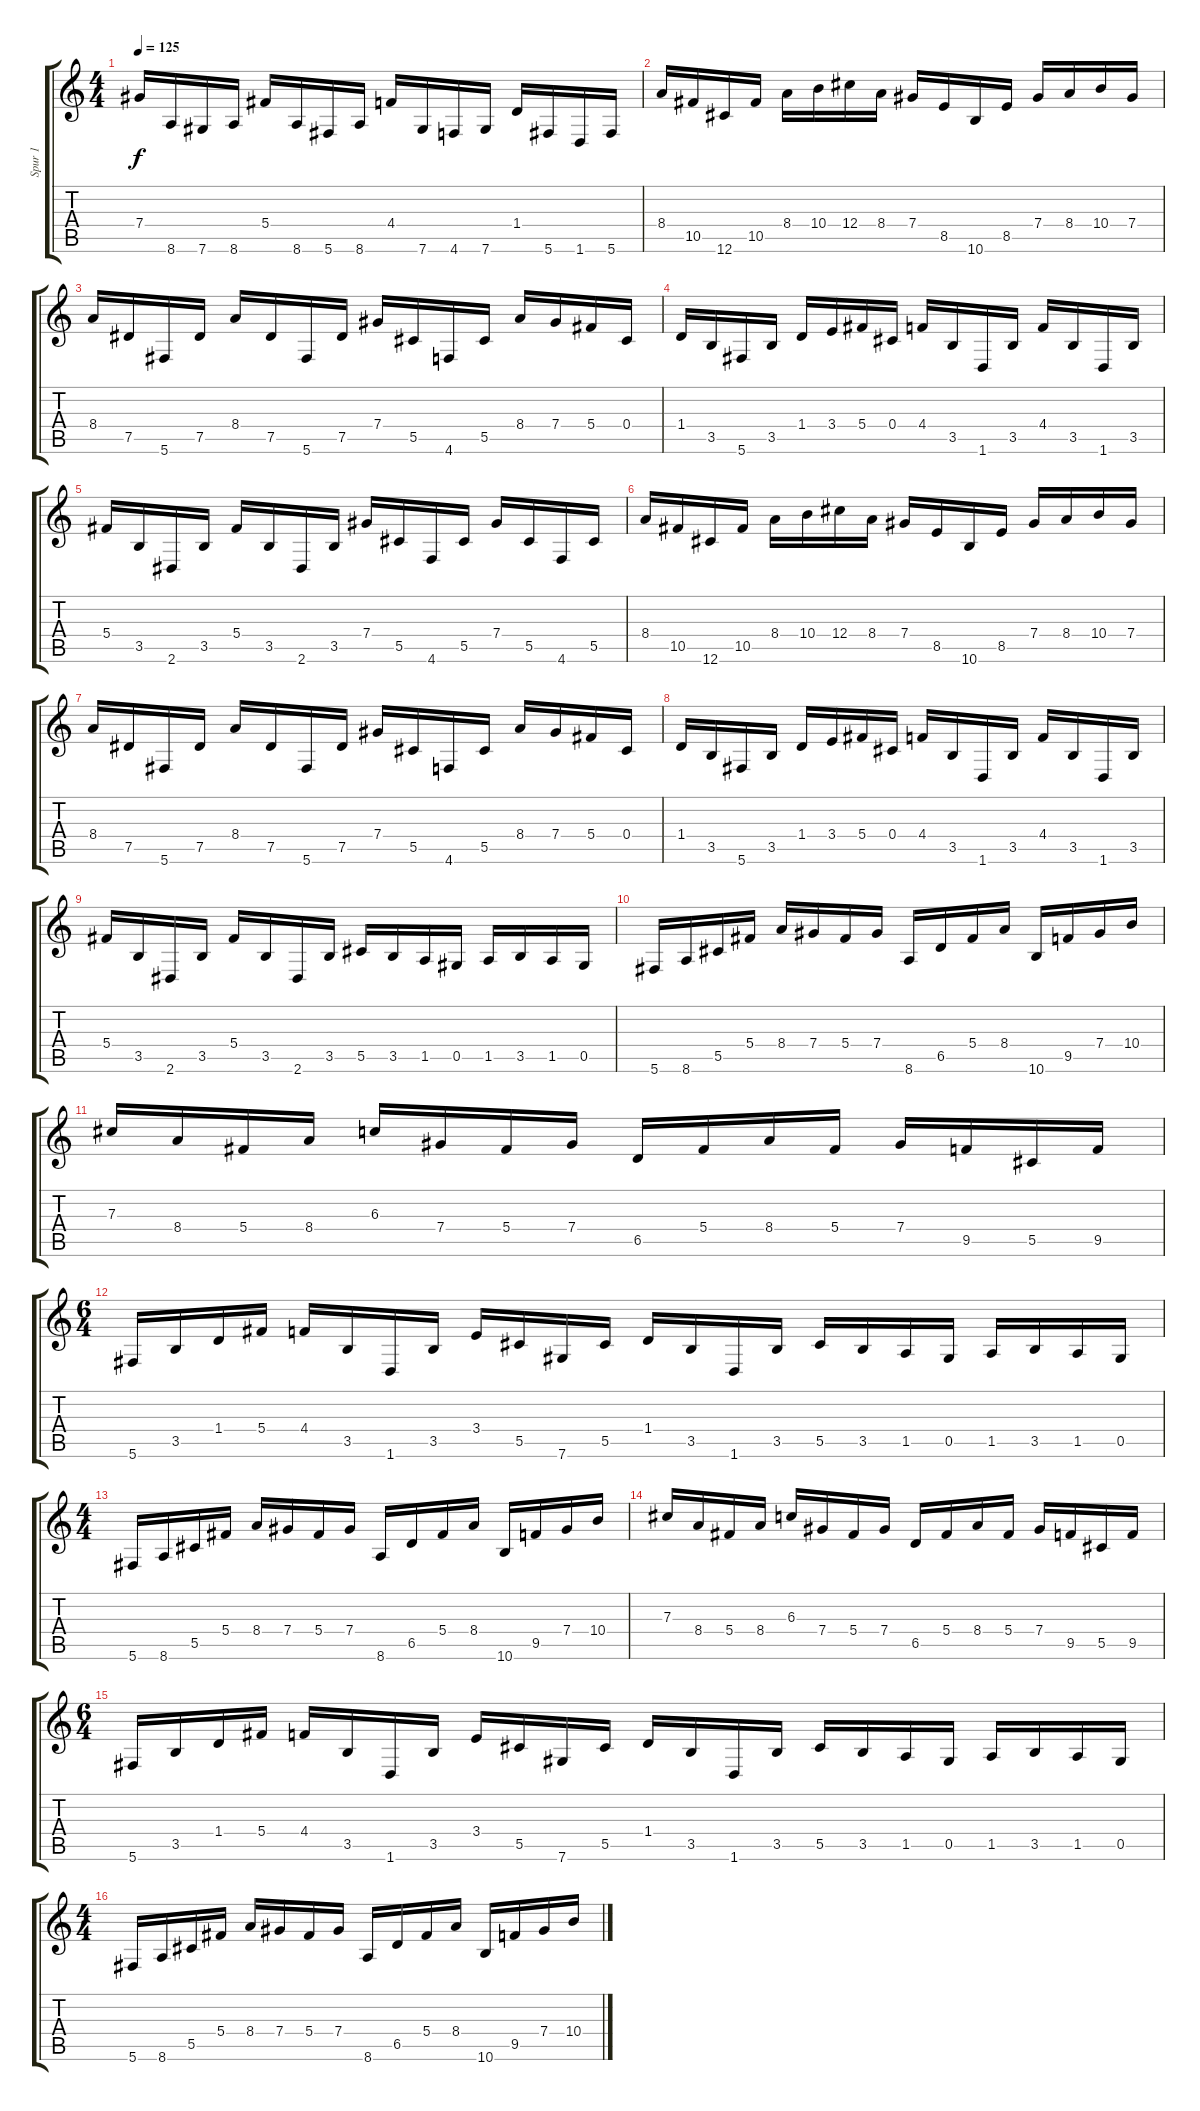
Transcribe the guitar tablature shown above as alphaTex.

\track ("Spur 1" "Spur 1") {instrument overdrivenguitar}
\staff {score tabs}
\tuning (Eb4 Bb3 Gb3 Db3 Ab2 Db2) {hide}
\ts (4 4)
\tempo 125
\clef g2
\ks c
7.4.16{dy f} 8.6.16 7.6.16 8.6.16 5.4.16 8.6.16 5.6.16 8.6.16 4.4.16 7.6.16 4.6.16 7.6.16 1.4.16 5.6.16 1.6.16 5.6.16 |
8.4.16 10.5.16 12.6.16 10.5.16 8.4.16 10.4.16 12.4.16 8.4.16 7.4.16 8.5.16 10.6.16 8.5.16 7.4.16 8.4.16 10.4.16 7.4.16 |
8.4.16 7.5.16 5.6.16 7.5.16 8.4.16 7.5.16 5.6.16 7.5.16 7.4.16 5.5.16 4.6.16 5.5.16 8.4.16 7.4.16 5.4.16 0.4.16 |
1.4.16 3.5.16 5.6.16 3.5.16 1.4.16 3.4.16 5.4.16 0.4.16 4.4.16 3.5.16 1.6.16 3.5.16 4.4.16 3.5.16 1.6.16 3.5.16 |
5.4.16 3.5.16 2.6.16 3.5.16 5.4.16 3.5.16 2.6.16 3.5.16 7.4.16 5.5.16 4.6.16 5.5.16 7.4.16 5.5.16 4.6.16 5.5.16 |
8.4.16 10.5.16 12.6.16 10.5.16 8.4.16 10.4.16 12.4.16 8.4.16 7.4.16 8.5.16 10.6.16 8.5.16 7.4.16 8.4.16 10.4.16 7.4.16 |
8.4.16 7.5.16 5.6.16 7.5.16 8.4.16 7.5.16 5.6.16 7.5.16 7.4.16 5.5.16 4.6.16 5.5.16 8.4.16 7.4.16 5.4.16 0.4.16 |
1.4.16 3.5.16 5.6.16 3.5.16 1.4.16 3.4.16 5.4.16 0.4.16 4.4.16 3.5.16 1.6.16 3.5.16 4.4.16 3.5.16 1.6.16 3.5.16 |
5.4.16 3.5.16 2.6.16 3.5.16 5.4.16 3.5.16 2.6.16 3.5.16 5.5.16 3.5.16 1.5.16 0.5.16 1.5.16 3.5.16 1.5.16 0.5.16 |
5.6.16 8.6.16 5.5.16 5.4.16 8.4.16 7.4.16 5.4.16 7.4.16 8.6.16 6.5.16 5.4.16 8.4.16 10.6.16 9.5.16 7.4.16 10.4.16 |
7.3.16 8.4.16 5.4.16 8.4.16 6.3.16 7.4.16 5.4.16 7.4.16 6.5.16 5.4.16 8.4.16 5.4.16 7.4.16 9.5.16 5.5.16 9.5.16 |
\ts (6 4)
5.6.16 3.5.16 1.4.16 5.4.16 4.4.16 3.5.16 1.6.16 3.5.16 3.4.16 5.5.16 7.6.16 5.5.16 1.4.16 3.5.16 1.6.16 3.5.16 5.5.16 3.5.16 1.5.16 0.5.16 1.5.16 3.5.16 1.5.16 0.5.16 |
\ts (4 4)
5.6.16 8.6.16 5.5.16 5.4.16 8.4.16 7.4.16 5.4.16 7.4.16 8.6.16 6.5.16 5.4.16 8.4.16 10.6.16 9.5.16 7.4.16 10.4.16 |
7.3.16 8.4.16 5.4.16 8.4.16 6.3.16 7.4.16 5.4.16 7.4.16 6.5.16 5.4.16 8.4.16 5.4.16 7.4.16 9.5.16 5.5.16 9.5.16 |
\ts (6 4)
5.6.16 3.5.16 1.4.16 5.4.16 4.4.16 3.5.16 1.6.16 3.5.16 3.4.16 5.5.16 7.6.16 5.5.16 1.4.16 3.5.16 1.6.16 3.5.16 5.5.16 3.5.16 1.5.16 0.5.16 1.5.16 3.5.16 1.5.16 0.5.16 |
\ts (4 4)
5.6.16 8.6.16 5.5.16 5.4.16 8.4.16 7.4.16 5.4.16 7.4.16 8.6.16 6.5.16 5.4.16 8.4.16 10.6.16 9.5.16 7.4.16 10.4.16
